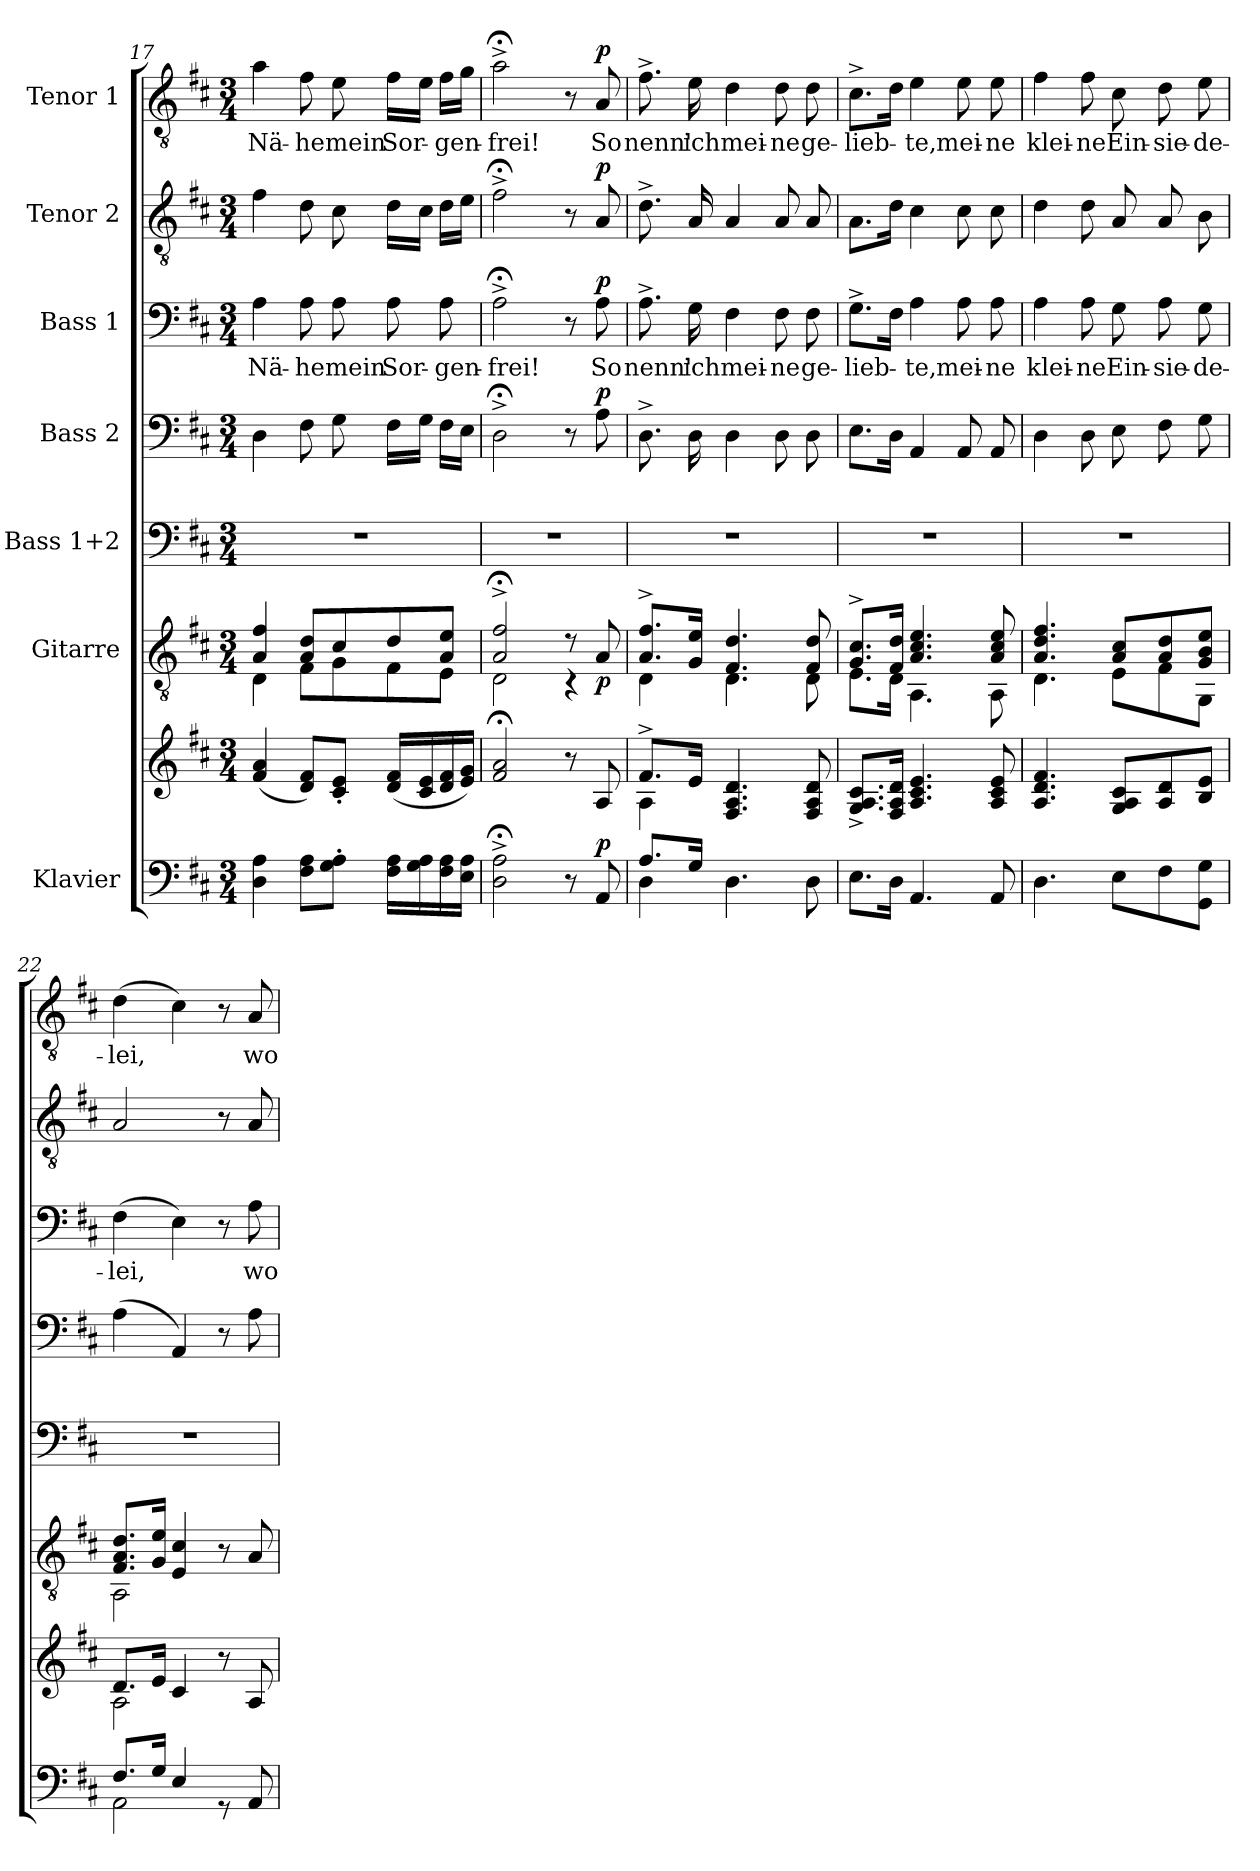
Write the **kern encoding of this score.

**kern	**kern	**dynam	**kern	**dynam	**kern	**kern	**dynam	**kern	**text	**dynam	**kern	**dynam	**kern	**text	**dynam
*part7	*part7	*part7	*part6	*part6	*part5	*part4	*part4	*part3	*part3	*part3	*part2	*part2	*part1	*part1	*part1
*staff8	*staff7	*staff7/8	*staff6	*staff6	*staff5	*staff4	*staff4	*staff3	*staff3	*staff3	*staff2	*staff2	*staff1	*staff1	*staff1
*I"Klavier	*	*	*I"Gitarre	*	*I"Bass 1+2	*I"Bass 2	*	*I"Bass 1	*	*	*I"Tenor 2	*	*I"Tenor 1	*	*
!!LO:PB:g=z
*clefF4	*clefG2	*	*clefGv2	*	*clefF4	*clefF4	*	*clefF4	*	*	*clefGv2	*	*clefGv2	*	*
*k[f#c#]	*k[f#c#]	*	*k[f#c#]	*	*k[f#c#]	*k[f#c#]	*	*k[f#c#]	*	*	*k[f#c#]	*	*k[f#c#]	*	*
*M3/4	*M3/4	*	*M3/4	*	*M3/4	*M3/4	*	*M3/4	*	*	*M3/4	*	*M3/4	*	*
=17	=17	=17	=17	=17	=17	=17	=17	=17	=17	=17	=17	=17	=17	=17	=17
*	*	*	*^	*	*	*	*	*	*	*	*	*	*	*	*
!	!	!	!	!	!	!	!	!	!	!LO:LY:b	!	!	!	!	!LO:LY:b	!
4D\ 4A\	(4f#/ 4a/	.	4A/ 4f#/	4D\	.	2.r	4D\	.	4A\	Nä-	.	4f#\	.	4a\	Nä-	.
!	!	!	!	!	!	!	!	!	!	!LO:LY:b	!	!	!	!	!LO:LY:b	!
8F#\ 8A\L	8d/ 8f#/L)	.	8A/ 8d/L	8F#\L	.	.	8F#\	.	8A\	-he	.	8d\	.	8f#\	-he	.
!	!	!	!	!	!	!	!	!	!	!LO:LY:b	!	!	!	!	!LO:LY:b	!
8G\' 8A\'J	8c#/' 8e/'J	.	8c#/	8G\	.	.	8G\	.	8A\	mein	.	8c#\	.	8e\	mein	.
!	!	!	!	!	!	!	!	!	!	!LO:LY:b	!	!	!	!	!LO:LY:b	!
16F#\ 16A\LL	(16d/ 16f#/LL	.	8d/	8F#\	.	.	16F#\LL	.	8A\	Sor-	.	16d\LL	.	16f#\LL	Sor-	.
16G\ 16A\	16c#/ 16e/	.	.	.	.	.	16G\JJ	.	.	.	.	16c#\JJ	.	16e\JJ	.	.
!	!	!	!	!	!	!	!	!	!	!LO:LY:b	!	!	!	!	!LO:LY:b	!
16F#\ 16A\	16d/ 16f#/	.	8A/ 8e/J	8E\J	.	.	16F#\LL	.	8A\	-gen-	.	16d\LL	.	16f#\LL	-gen-	.
16E\ 16A\JJ	16e/ 16g/JJ)	.	.	.	.	.	16E\JJ	.	.	.	.	16e\JJ	.	16g\JJ	.	.
=18	=18	=18	=18	=18	=18	=18	=18	=18	=18	=18	=18	=18	=18	=18	=18	=18
!	!	!	!	!	!	!	!	!	!	!LO:LY:b	!	!	!	!	!LO:LY:b	!
2D\;<^ 2A\;<^	2f#/;< 2a/;<	.	2A/;<^ 2f#/;<^	2D\	.	2.r	2D;<^\	.	2A;<^\	-frei!	.	2f#;<^\	.	2a;<^\	-frei!	.
8r	8r	.	8r	4r	.	.	8r	.	8r	.	.	8r	.	8r	.	.
!	!	!LO:DY:a=2	!	!	!LO:DY:b	!	!	!LO:DY:a	!	!LO:LY:b	!LO:DY:a	!	!LO:DY:a	!	!LO:LY:b	!LO:DY:a
8AA/	8A/	p	8A/	.	p	.	8A\	p	8A\	So	p	8A/	p	8A/	So	p
=19	=19	=19	=19	=19	=19	=19	=19	=19	=19	=19	=19	=19	=19	=19	=19	=19
*^	*^	*	*	*	*	*	*	*	*	*	*	*	*	*	*	*
!	!	!	!	!	!	!	!	!	!	!	!	!LO:LY:b	!	!	!	!	!LO:LY:b	!
8.A/L	4D\	8.f#^/L	4A\	.	8.A/^ 8.f#/^L	4D\	.	2.r	8.D^\	.	8.A^\	nenn'	.	8.d^\	.	8.f#^\	nenn'	.
!	!	!	!	!	!	!	!	!	!	!	!	!LO:LY:b	!	!	!	!	!LO:LY:b	!
16G/Jk	.	16e/Jk	.	.	16G/ 16e/Jk	.	.	.	16D\	.	16G\	ich	.	16A/	.	16e\	ich	.
!	!	!	!	!	!	!	!	!	!	!	!	!LO:LY:b	!	!	!	!	!LO:LY:b	!
4.D\	2ryy	4.F#/ 4.A/ 4.d/	2ryy	.	4.F#/ 4.d/	4.D\	.	.	4D\	.	4F#\	mei-	.	4A/	.	4d\	mei-	.
!	!	!	!	!	!	!	!	!	!	!	!	!LO:LY:b	!	!	!	!	!LO:LY:b	!
.	.	.	.	.	.	.	.	.	8D\	.	8F#\	-ne	.	8A/	.	8d\	-ne	.
!	!	!	!	!	!	!	!	!	!	!	!	!LO:LY:b	!	!	!	!	!LO:LY:b	!
8D\	.	8F#/ 8A/ 8d/	.	.	8F#/ 8d/	8D\	.	.	8D\	.	8F#\	ge-	.	8A/	.	8d\	ge-	.
*v	*v	*	*	*	*	*	*	*	*	*	*	*	*	*	*	*	*	*
*	*v	*v	*	*	*	*	*	*	*	*	*	*	*	*	*	*	*
=20	=20	=20	=20	=20	=20	=20	=20	=20	=20	=20	=20	=20	=20	=20	=20	=20
!	!	!	!	!	!	!	!	!	!	!LO:LY:b	!	!	!	!	!LO:LY:b	!
8.E\L	8.G/^ 8.A/^ 8.c#/^L	.	8.G/^ 8.c#/^L	8.E\L	.	2.r	8.E\L	.	8.G^\L	-lieb-	.	8.A\L	.	8.c#^\L	-lieb-	.
16D\Jk	16F#/ 16A/ 16d/Jk	.	16F#/ 16d/Jk	16D\Jk	.	.	16D\Jk	.	16F#\Jk	.	.	16d\Jk	.	16d\Jk	.	.
!	!	!	!	!	!	!	!	!	!	!LO:LY:b	!	!	!	!	!LO:LY:b	!
4.AA/	4.A/ 4.c#/ 4.e/	.	4.A/ 4.c#/ 4.e/	4.AA\	.	.	4AA/	.	4A\	-te,	.	4c#\	.	4e\	-te,	.
!	!	!	!	!	!	!	!	!	!	!LO:LY:b	!	!	!	!	!LO:LY:b	!
.	.	.	.	.	.	.	8AA/	.	8A\	mei-	.	8c#\	.	8e\	mei-	.
!	!	!	!	!	!	!	!	!	!	!LO:LY:b	!	!	!	!	!LO:LY:b	!
8AA/	8A/ 8c#/ 8e/	.	8A/ 8c#/ 8e/	8AA\	.	.	8AA/	.	8A\	-ne	.	8c#\	.	8e\	-ne	.
!!LO:LB:g=z
=21	=21	=21	=21	=21	=21	=21	=21	=21	=21	=21	=21	=21	=21	=21	=21	=21
!	!	!	!	!	!	!	!	!	!	!LO:LY:b	!	!	!	!	!LO:LY:b	!
4.D\	4.A/ 4.d/ 4.f#/	.	4.A/ 4.d/ 4.f#/	4.D\	.	2.r	4D\	.	4A\	klei-	.	4d\	.	4f#\	klei-	.
!	!	!	!	!	!	!	!	!	!	!LO:LY:b	!	!	!	!	!LO:LY:b	!
.	.	.	.	.	.	.	8D\	.	8A\	-ne	.	8d\	.	8f#\	-ne	.
!	!	!	!	!	!	!	!	!	!	!LO:LY:b	!	!	!	!	!LO:LY:b	!
8E\L	8G/ 8A/ 8c#/L	.	8A/ 8c#/L	8E\L	.	.	8E\	.	8G\	Ein-	.	8A/	.	8c#\	Ein-	.
!	!	!	!	!	!	!	!	!	!	!LO:LY:b	!	!	!	!	!LO:LY:b	!
8F#\	8A/ 8d/	.	8A/ 8d/	8F#\	.	.	8F#\	.	8A\	-sie-	.	8A/	.	8d\	-sie-	.
!	!	!	!	!	!	!	!	!	!	!LO:LY:b	!	!	!	!	!LO:LY:b	!
8GG\ 8G\J	8B/ 8e/J	.	8G/ 8B/ 8e/J	8GG\J	.	.	8G\	.	8G\	-de-	.	8B\	.	8e\	-de-	.
=22	=22	=22	=22	=22	=22	=22	=22	=22	=22	=22	=22	=22	=22	=22	=22	=22
*^	*^	*	*	*	*	*	*	*	*	*	*	*	*	*	*	*
!	!	!	!	!	!	!	!	!	!	!	!	!LO:LY:b	!	!	!	!	!LO:LY:b	!
8.F#/L	2AA\	8.d/L	2A\	.	8.F#/ 8.A/ 8.d/L	2AA\	.	2.r	(4A\	.	(4F#\	-lei,	.	2A/	.	(4d\	-lei,	.
16G/Jk	.	16e/Jk	.	.	16G/ 16e/Jk	.	.	.	.	.	.	.	.	.	.	.	.	.
4E/	.	4c#/	.	.	4E/ 4c#/	.	.	.	4AA/)	.	4E\)	.	.	.	.	4c#\)	.	.
8rGG	4ryy	8r	8ryy	.	8r	8ryy	.	.	8r	.	8r	.	.	8r	.	8r	.	.
!	!	!	!	!	!	!	!	!	!	!	!	!LO:LY:b	!	!	!	!	!LO:LY:b	!
8AA/	.	8A/	8ryy	.	8A/	8ryy	.	.	8A\	.	8A\	wo-	.	8A/	.	8A/	wo-	.
*v	*v	*	*	*	*v	*v	*	*	*	*	*	*	*	*	*	*	*	*
*	*v	*v	*	*	*	*	*	*	*	*	*	*	*	*	*	*
=	=	=	=	=	=	=	=	=	=	=	=	=	=	=	=
*-	*-	*-	*-	*-	*-	*-	*-	*-	*-	*-	*-	*-	*-	*-	*-
